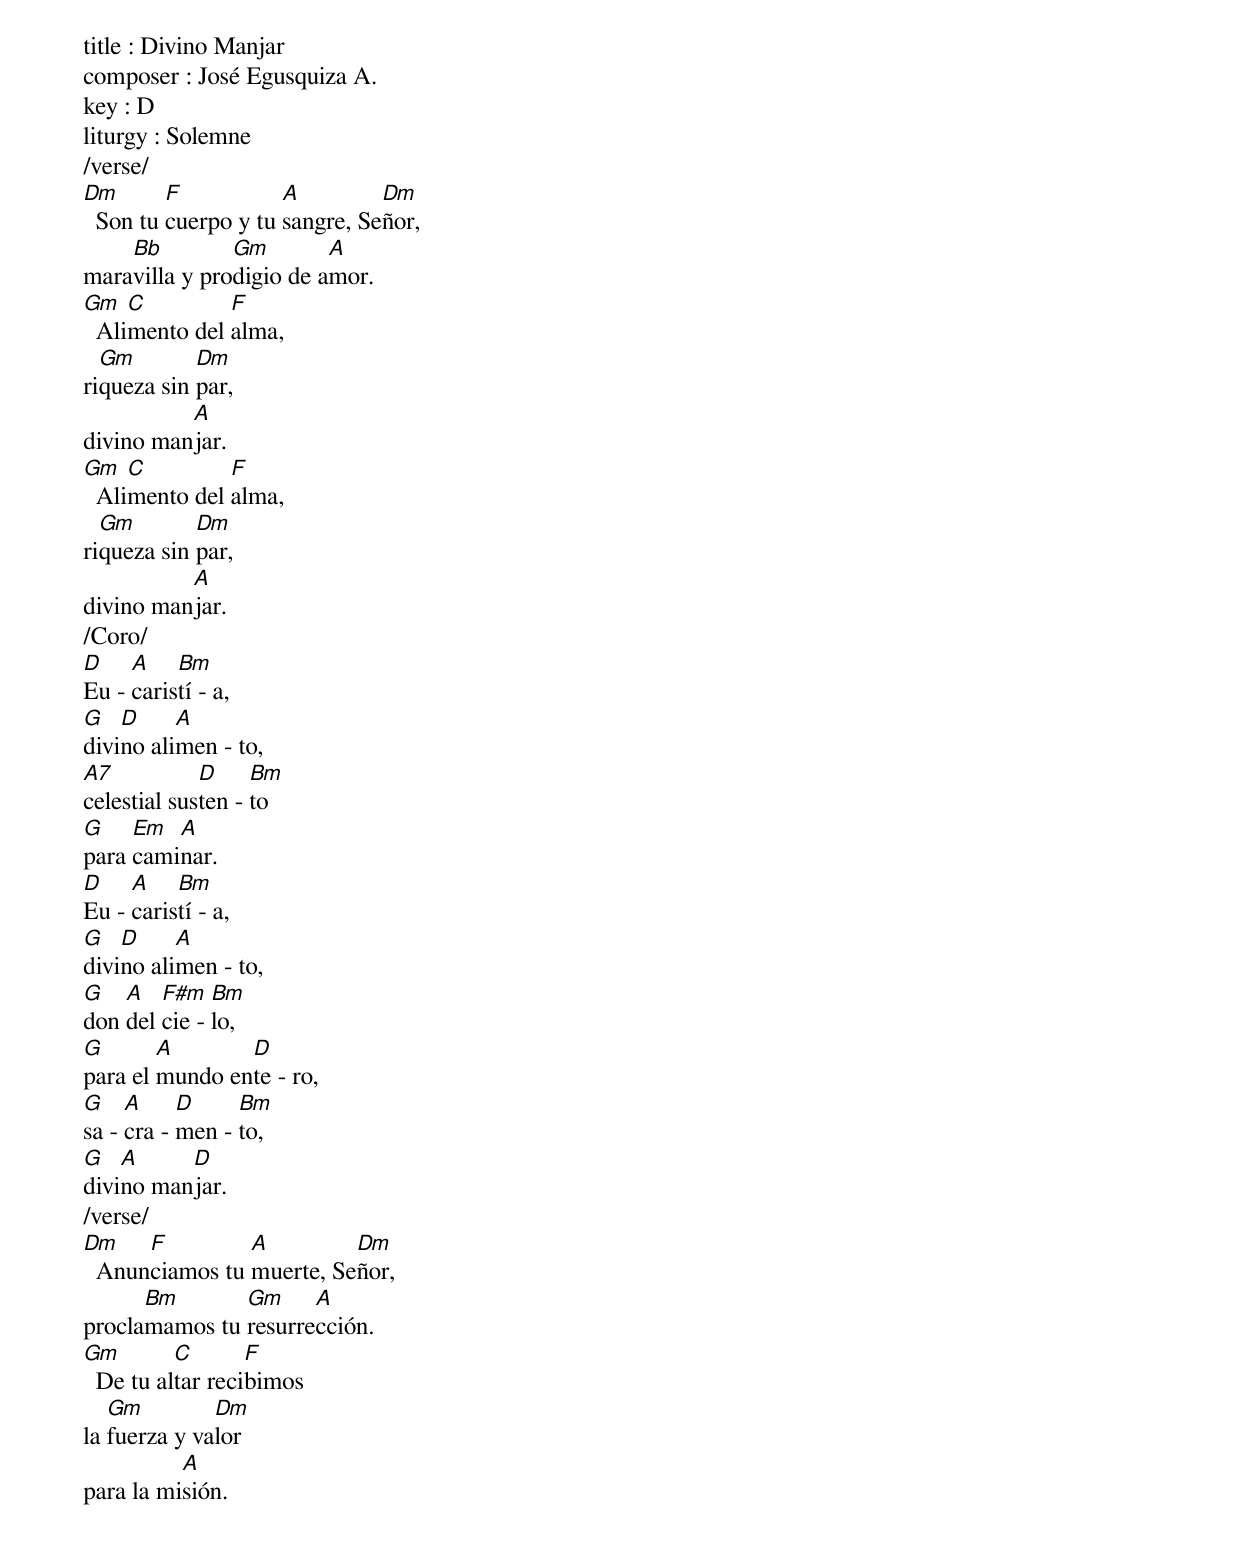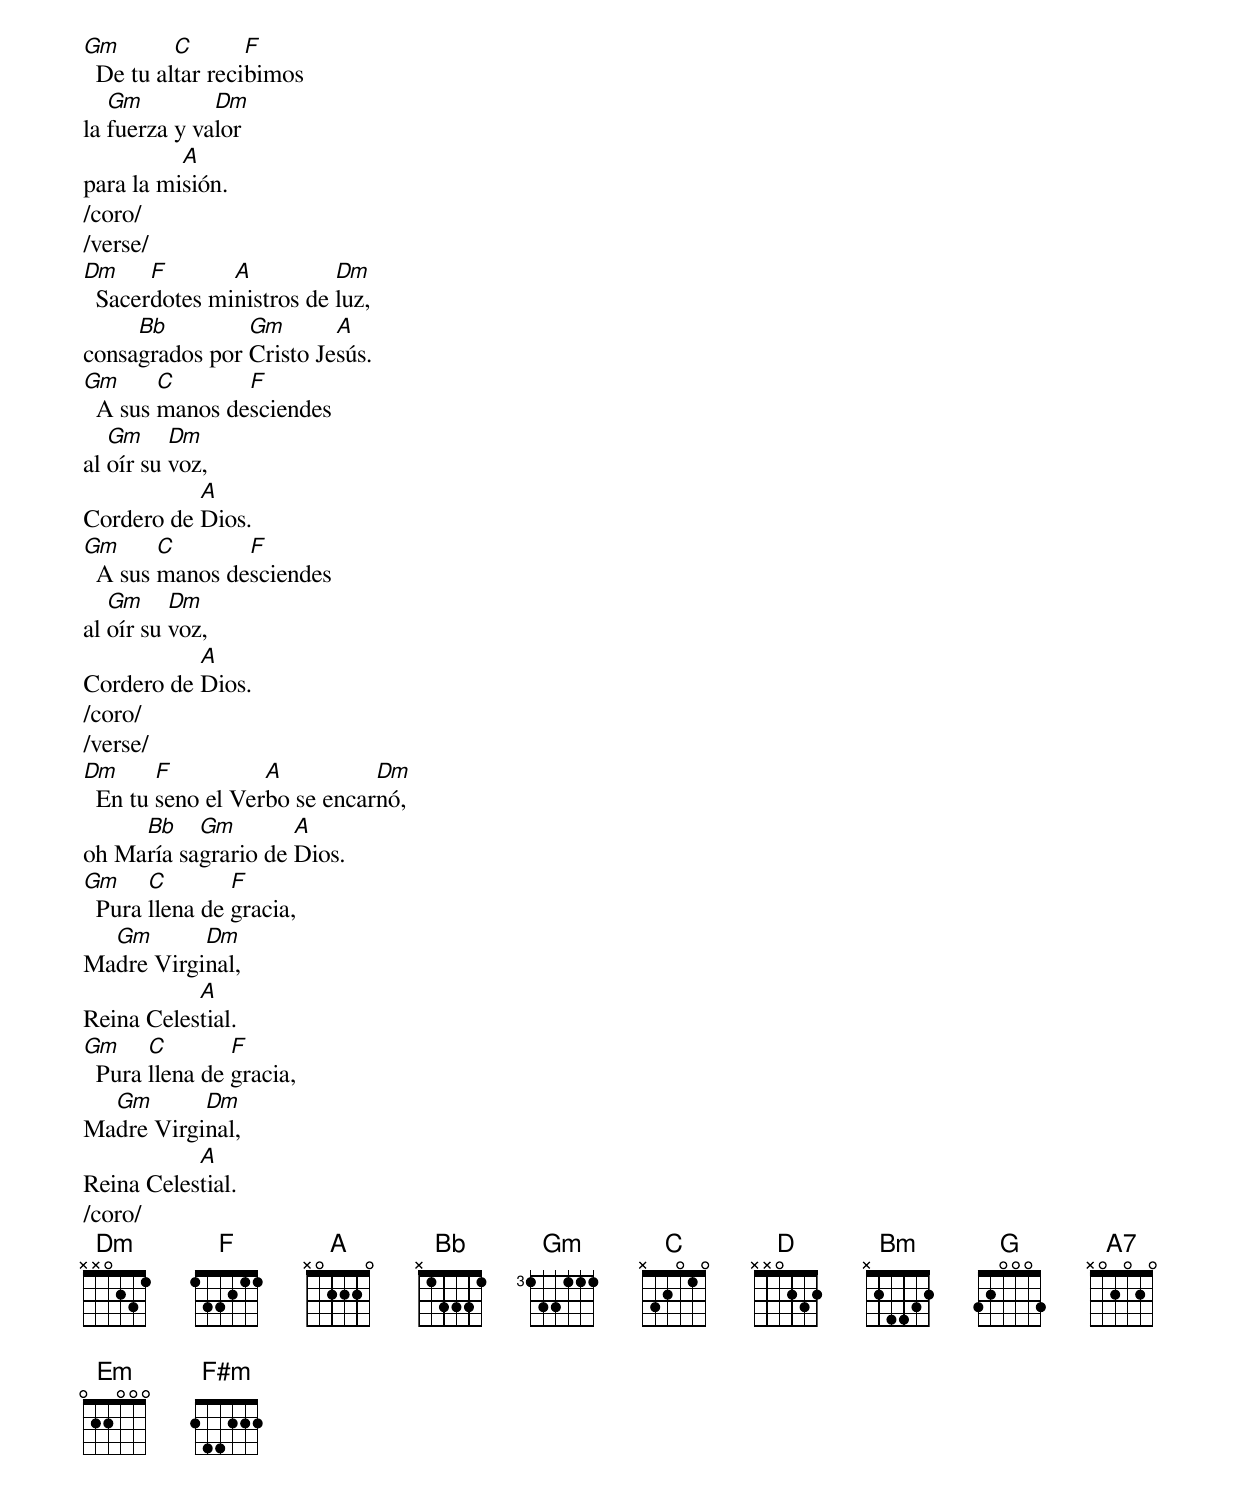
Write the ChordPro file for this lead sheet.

title : Divino Manjar
composer : José Egusquiza A.
key : D
liturgy : Solemne
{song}
/verse/
[Dm]  Son tu [F]cuerpo y tu [A]sangre, Se[Dm]ñor,
mara[Bb]villa y pro[Gm]digio de a[A]mor.
[Gm]  Ali[C]mento del [F]alma,
ri[Gm]queza sin [Dm]par,
divino man[A]jar.
[Gm]  Ali[C]mento del [F]alma,
ri[Gm]queza sin [Dm]par,
divino man[A]jar.
/Coro/
[D]Eu - [A]caris[Bm]tí - a,
[G]divi[D]no ali[A]men - to,
[A7]celestial sus[D]ten - [Bm]to
[G]para [Em]cami[A]nar.
[D]Eu - [A]caris[Bm]tí - a,
[G]divi[D]no ali[A]men - to,
[G]don [A]del [F#m]cie - [Bm]lo,
[G]para el [A]mundo en[D]te - ro,
[G]sa - [A]cra - [D]men - [Bm]to,
[G]divi[A]no man[D]jar.
/verse/
[Dm]  Anun[F]ciamos tu [A]muerte, Se[Dm]ñor,
procla[Bm]mamos tu [Gm]resurre[A]cción.
[Gm]  De tu al[C]tar reci[F]bimos
la [Gm]fuerza y va[Dm]lor
para la mi[A]sión.
[Gm]  De tu al[C]tar reci[F]bimos
la [Gm]fuerza y va[Dm]lor
para la mi[A]sión.
/coro/
/verse/
[Dm]  Sacer[F]dotes mi[A]nistros de [Dm]luz,
consa[Bb]grados por [Gm]Cristo Je[A]sús.
[Gm]  A sus [C]manos de[F]sciendes
al [Gm]oír su [Dm]voz,
Cordero de [A]Dios.
[Gm]  A sus [C]manos de[F]sciendes
al [Gm]oír su [Dm]voz,
Cordero de [A]Dios.
/coro/
/verse/
[Dm]  En tu [F]seno el Ver[A]bo se encar[Dm]nó,
oh Ma[Bb]ría sa[Gm]grario de [A]Dios.
[Gm]  Pura [C]llena de [F]gracia,
Ma[Gm]dre Virgi[Dm]nal,
Reina Celes[A]tial.
[Gm]  Pura [C]llena de [F]gracia,
Ma[Gm]dre Virgi[Dm]nal,
Reina Celes[A]tial.
/coro/
